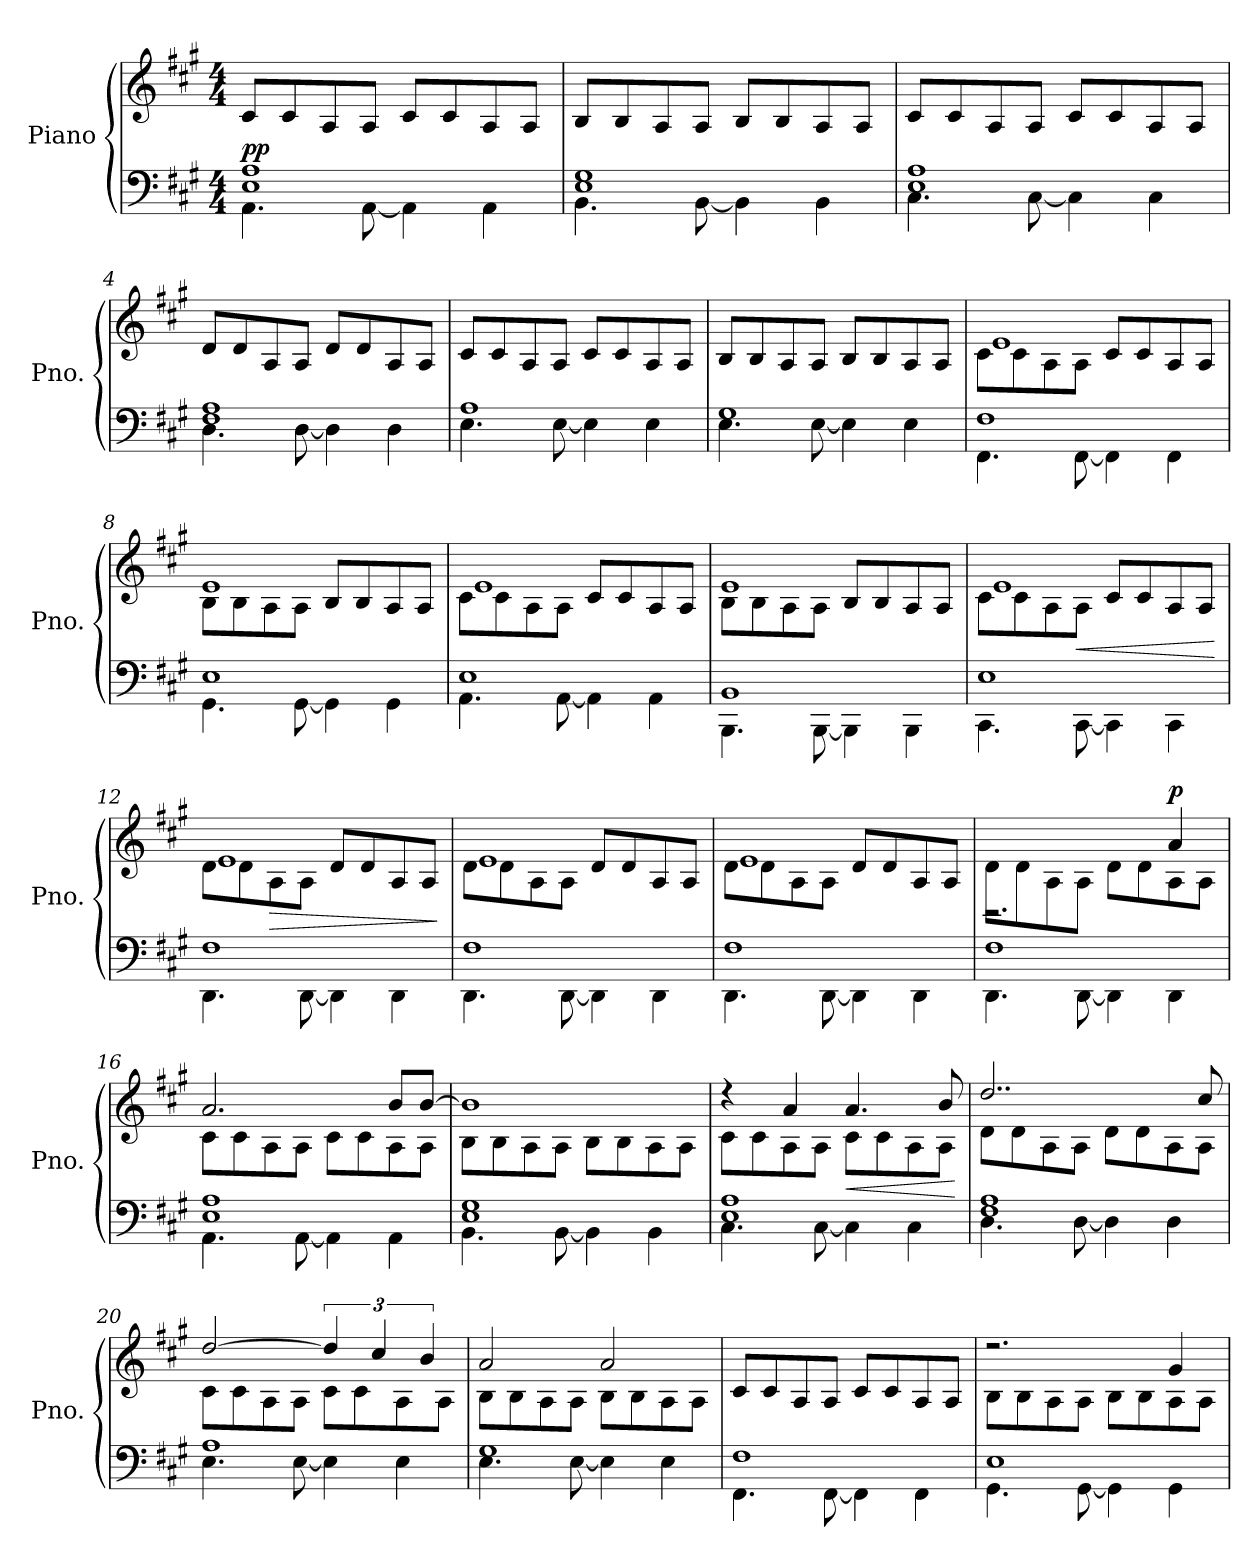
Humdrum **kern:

**kern	**kern	**dynam
*part1	*part1	*part1
*staff2	*staff1	*staff1/2
*I"Piano	*	*
*I'Pno.	*	*
*clefF4	*clefG2	*
*k[f#c#g#]	*k[f#c#g#]	*
*A:	*A:	*
*M4/4	*M4/4	*
=1	=1	=1
*^	*	*
!	!	!	!LO:DY:a=2
1E 1A	4.AA\	8c#/L	pp
.	.	8c#/	.
.	.	8A/	.
.	[8AA\	8A/J	.
.	4AA\]	8c#/L	.
.	.	8c#/	.
.	4AA\	8A/	.
.	.	8A/J	.
=2	=2	=2	=2
1E 1G#	4.BB\	8B/L	.
.	.	8B/	.
.	.	8A/	.
.	[8BB\	8A/J	.
.	4BB\]	8B/L	.
.	.	8B/	.
.	4BB\	8A/	.
.	.	8A/J	.
=3	=3	=3	=3
1E 1A	4.C#\	8c#/L	.
.	.	8c#/	.
.	.	8A/	.
.	[8C#\	8A/J	.
.	4C#\]	8c#/L	.
.	.	8c#/	.
.	4C#\	8A/	.
.	.	8A/J	.
=4	=4	=4	=4
1F# 1A	4.D\	8d/L	.
.	.	8d/	.
.	.	8A/	.
.	[8D\	8A/J	.
.	4D\]	8d/L	.
.	.	8d/	.
.	4D\	8A/	.
.	.	8A/J	.
!!LO:LB:g=z
=5	=5	=5	=5
1A	4.E\	8c#/L	.
.	.	8c#/	.
.	.	8A/	.
.	[8E\	8A/J	.
.	4E\]	8c#/L	.
.	.	8c#/	.
.	4E\	8A/	.
.	.	8A/J	.
=6	=6	=6	=6
1G#	4.E\	8B/L	.
.	.	8B/	.
.	.	8A/	.
.	[8E\	8A/J	.
.	4E\]	8B/L	.
.	.	8B/	.
.	4E\	8A/	.
.	.	8A/J	.
=7	=7	=7	=7
*	*	*^	*
1F#	4.FF#\	8c#\L	1e	.
.	.	8c#\	.	.
.	.	8A\	.	.
.	[8FF#\	8A\J	.	.
.	4FF#\]	8c#/L	.	.
.	.	8c#/	.	.
.	4FF#\	8A/	.	.
.	.	8A/J	.	.
=8	=8	=8	=8	=8
1E	4.GG#\	8B\L	1e	.
.	.	8B\	.	.
.	.	8A\	.	.
.	[8GG#\	8A\J	.	.
.	4GG#\]	8B/L	.	.
.	.	8B/	.	.
.	4GG#\	8A/	.	.
.	.	8A/J	.	.
!!LO:LB:g=z	!!
=9	=9	=9	=9	=9
1E	4.AA\	8c#\L	1e	.
.	.	8c#\	.	.
.	.	8A\	.	.
.	[8AA\	8A\J	.	.
.	4AA\]	8c#/L	.	.
.	.	8c#/	.	.
.	4AA\	8A/	.	.
.	.	8A/J	.	.
=10	=10	=10	=10	=10
1BB	4.BBB\	8B\L	1e	.
.	.	8B\	.	.
.	.	8A\	.	.
.	[8BBB\	8A\J	.	.
.	4BBB\]	8B/L	.	.
.	.	8B/	.	.
.	4BBB\	8A/	.	.
.	.	8A/J	.	.
=11	=11	=11	=11	=11
1E	4.CC#\	8c#\L	1e	.
.	.	8c#\	.	.
.	.	8A\	.	.
!	!	!	!	!LO:HP:b
.	[8CC#\	8A\J	.	<
.	4CC#\]	8c#/L	.	.
.	.	8c#/	.	.
.	4CC#\	8A/	.	.
.	.	8A/J	.	.
*v	*v	*	*	*
*	*v	*v	*
.	.	[
=12	=12	=12
*^	*^	*
1F#	4.DD\	8d\L	1e	.
.	.	8d\	.	.
!	!	!	!	!LO:HP:b
.	.	8A\	.	>
.	[8DD\	8A\J	.	.
.	4DD\]	8d/L	.	.
.	.	8d/	.	.
.	4DD\	8A/	.	.
.	.	8A/J	.	.
*v	*v	*	*	*
*	*v	*v	*
.	.	]
!!LO:LB:g=z
=13	=13	=13
*^	*^	*
1F#	4.DD\	8d\L	1e	.
.	.	8d\	.	.
.	.	8A\	.	.
.	[8DD\	8A\J	.	.
.	4DD\]	8d/L	.	.
.	.	8d/	.	.
.	4DD\	8A/	.	.
.	.	8A/J	.	.
=14	=14	=14	=14	=14
1F#	4.DD\	8d\L	1e	.
.	.	8d\	.	.
.	.	8A\	.	.
.	[8DD\	8A\J	.	.
.	4DD\]	8d/L	.	.
.	.	8d/	.	.
.	4DD\	8A/	.	.
.	.	8A/J	.	.
=15	=15	=15	=15	=15
1F#	4.DD\	8d\L	2.r	.
.	.	8d\	.	.
.	.	8A\	.	.
.	[8DD\	8A\J	.	.
.	4DD\]	8d\L	.	.
.	.	8d\	.	.
!	!	!	!	!LO:DY:a
.	4DD\	8A\	4a/	p
.	.	8A\J	.	.
=16	=16	=16	=16	=16
1E 1A	4.AA\	2.a/	8c#\L	.
.	.	.	8c#\	.
.	.	.	8A\	.
.	[8AA\	.	8A\J	.
.	4AA\]	.	8c#\L	.
.	.	.	8c#\	.
.	4AA\	8b/L	8A\	.
.	.	[8b/J	8A\J	.
!!LO:PB:g=z	!!
=17	=17	=17	=17	=17
1E 1G#	4.BB\	1b]	8B\L	.
.	.	.	8B\	.
.	.	.	8A\	.
.	[8BB\	.	8A\J	.
.	4BB\]	.	8B\L	.
.	.	.	8B\	.
.	4BB\	.	8A\	.
.	.	.	8A\J	.
=18	=18	=18	=18	=18
1E 1A	4.C#\	4r	8c#\L	.
.	.	.	8c#\	.
.	.	4a/	8A\	.
.	[8C#\	.	8A\J	.
!	!	!	!	!LO:HP:b
.	4C#\]	4.a/	8c#\L	<
.	.	.	8c#\	.
.	4C#\	.	8A\	.
.	.	8b/	8A\J	.
*v	*v	*	*	*
*	*v	*v	*
.	.	[
=19	=19	=19
*^	*^	*
1F# 1A	4.D\	2..dd/	8d\L	.
.	.	.	8d\	.
.	.	.	8A\	.
.	[8D\	.	8A\J	.
.	4D\]	.	8d\L	.
.	.	.	8d\	.
.	4D\	.	8A\	.
.	.	8cc#/	8A\J	.
!!LO:LB:g=z	!!
=20	=20	=20	=20	=20
1A	4.E\	[2dd/	8c#\L	.
.	.	.	8c#\	.
.	.	.	8A\	.
.	[8E\	.	8A\J	.
.	4E\]	6dd/]	8c#\L	.
.	.	.	8c#\	.
.	.	6cc#/	.	.
.	4E\	.	8A\	.
.	.	6b/	.	.
.	.	.	8A\J	.
=21	=21	=21	=21	=21
1G#	4.E\	2a/	8B\L	.
.	.	.	8B\	.
.	.	.	8A\	.
.	[8E\	.	8A\J	.
.	4E\]	2a/	8B\L	.
.	.	.	8B\	.
.	4E\	.	8A\	.
.	.	.	8A\J	.
*	*	*v	*v	*
=22	=22	=22	=22
1F#	4.FF#\	8c#/L	.
.	.	8c#/	.
.	.	8A/	.
.	[8FF#\	8A/J	.
.	4FF#\]	8c#/L	.
.	.	8c#/	.
.	4FF#\	8A/	.
.	.	8A/J	.
=23	=23	=23	=23
*	*	*^	*
1E	4.GG#\	2.r	8B\L	.
.	.	.	8B\	.
.	.	.	8A\	.
.	[8GG#\	.	8A\J	.
.	4GG#\]	.	8B\L	.
.	.	.	8B\	.
.	4GG#\	4g#/	8A\	.
.	.	.	8A\J	.
*v	*v	*	*	*
*	*v	*v	*
=	=	=
*-	*-	*-
